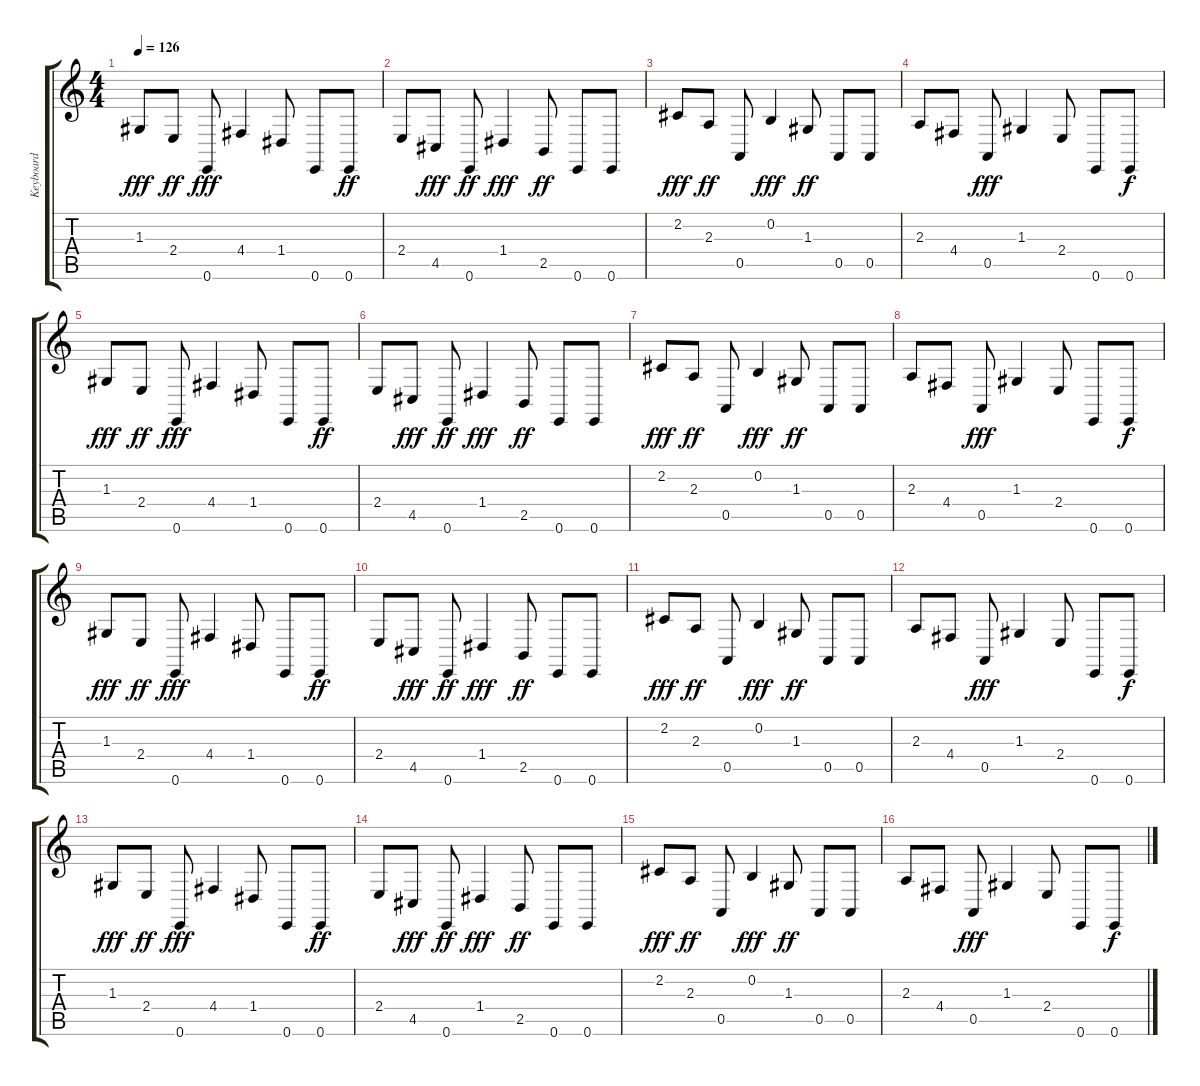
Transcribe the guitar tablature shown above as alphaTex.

\track ("Keyboard" "Keyboard") {instrument synthbrass2}
\staff {score tabs}
\tuning (E4 B3 G3 D3 A2 E2) {hide}
\ts (4 4)
\tempo 126
\clef g2
\ks c
1.3.8{dy fff} 2.4.8{dy ff} 0.6.8{dy fff} 4.4.4 1.4.8 0.6.8 0.6.8{dy ff} |
2.4.8 4.5.8{dy fff} 0.6.8{dy ff} 1.4.4{dy fff} 2.5.8{dy ff} 0.6.8 0.6.8 |
2.2.8{dy fff} 2.3.8{dy ff} 0.5.8 0.2.4{dy fff} 1.3.8{dy ff} 0.5.8 0.5.8 |
2.3.8 4.4.8 0.5.8{dy fff} 1.3.4 2.4.8 0.6.8 0.6.8{dy f} |
1.3.8{dy fff} 2.4.8{dy ff} 0.6.8{dy fff} 4.4.4 1.4.8 0.6.8 0.6.8{dy ff} |
2.4.8 4.5.8{dy fff} 0.6.8{dy ff} 1.4.4{dy fff} 2.5.8{dy ff} 0.6.8 0.6.8 |
2.2.8{dy fff} 2.3.8{dy ff} 0.5.8 0.2.4{dy fff} 1.3.8{dy ff} 0.5.8 0.5.8 |
2.3.8 4.4.8 0.5.8{dy fff} 1.3.4 2.4.8 0.6.8 0.6.8{dy f} |
1.3.8{dy fff} 2.4.8{dy ff} 0.6.8{dy fff} 4.4.4 1.4.8 0.6.8 0.6.8{dy ff} |
2.4.8 4.5.8{dy fff} 0.6.8{dy ff} 1.4.4{dy fff} 2.5.8{dy ff} 0.6.8 0.6.8 |
2.2.8{dy fff} 2.3.8{dy ff} 0.5.8 0.2.4{dy fff} 1.3.8{dy ff} 0.5.8 0.5.8 |
2.3.8 4.4.8 0.5.8{dy fff} 1.3.4 2.4.8 0.6.8 0.6.8{dy f} |
1.3.8{dy fff} 2.4.8{dy ff} 0.6.8{dy fff} 4.4.4 1.4.8 0.6.8 0.6.8{dy ff} |
2.4.8 4.5.8{dy fff} 0.6.8{dy ff} 1.4.4{dy fff} 2.5.8{dy ff} 0.6.8 0.6.8 |
2.2.8{dy fff} 2.3.8{dy ff volume 0} 0.5.8 0.2.4{dy fff} 1.3.8{dy ff} 0.5.8 0.5.8 |
2.3.8 4.4.8 0.5.8{dy fff} 1.3.4 2.4.8 0.6.8 0.6.8{dy f}
